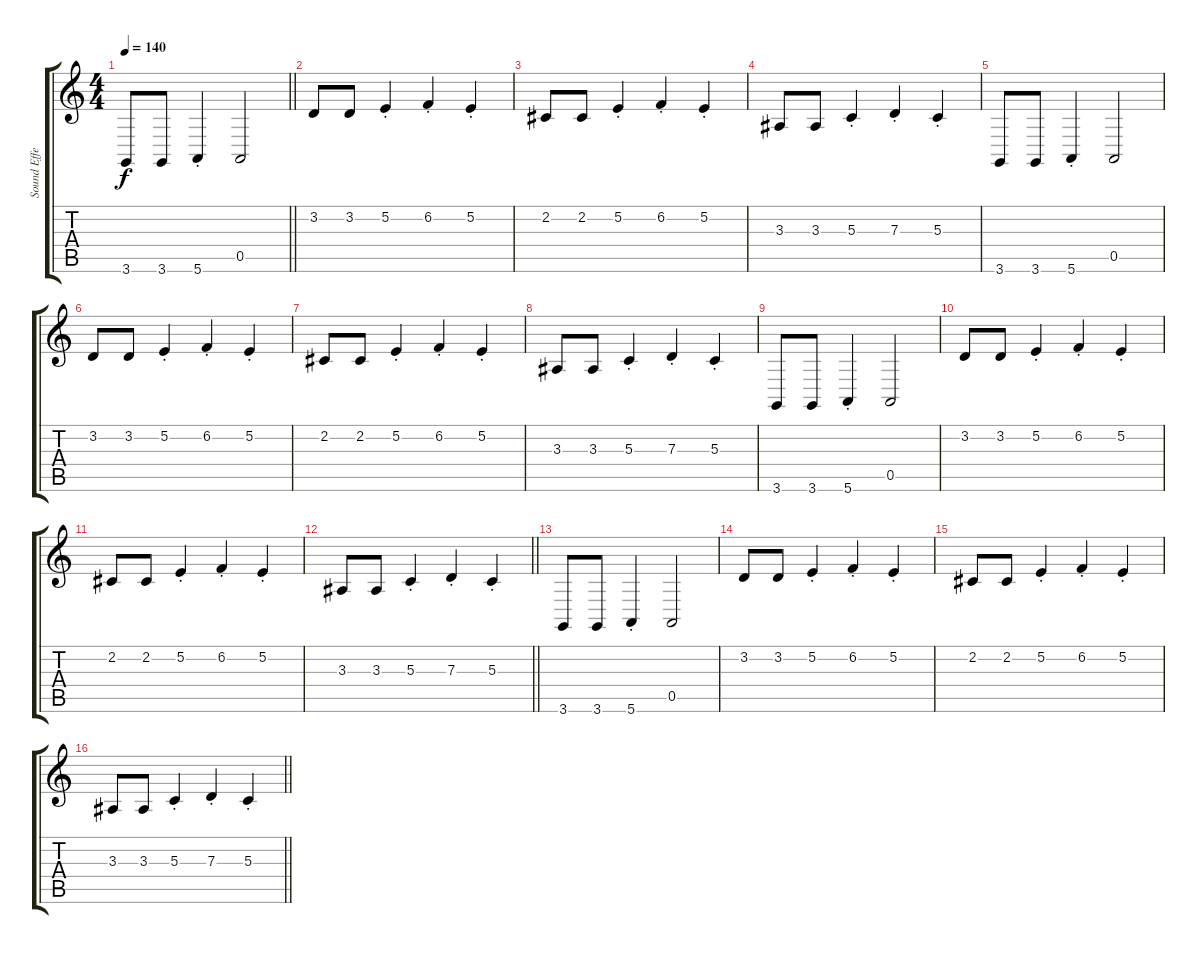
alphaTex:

\track ("Sound Effect" "Sound Effe") {instrument tangoaccordion}
\staff {score tabs}
\tuning (E4 B3 G3 D3 A2 E2) {hide}
\ts (4 4)
\tempo 140
\clef g2
\barLineRight lightlight
\ks c
3.6.8{dy f} 3.6.8 5.6{st}.4 0.5.2 |
\section ("" "")
3.2.8 3.2.8 5.2{st}.4 6.2{st}.4 5.2{st}.4 |
2.2.8 2.2.8 5.2{st}.4 6.2{st}.4 5.2{st}.4 |
3.3.8 3.3.8 5.3{st}.4 7.3{st}.4 5.3{st}.4 |
3.6.8 3.6.8 5.6{st}.4 0.5.2 |
3.2.8 3.2.8 5.2{st}.4 6.2{st}.4 5.2{st}.4 |
2.2.8 2.2.8 5.2{st}.4 6.2{st}.4 5.2{st}.4 |
3.3.8 3.3.8 5.3{st}.4 7.3{st}.4 5.3{st}.4 |
3.6.8 3.6.8 5.6{st}.4 0.5.2 |
3.2.8 3.2.8 5.2{st}.4 6.2{st}.4 5.2{st}.4 |
2.2.8 2.2.8 5.2{st}.4 6.2{st}.4 5.2{st}.4 |
\barLineRight lightlight
3.3.8 3.3.8 5.3{st}.4 7.3{st}.4 5.3{st}.4 |
\section ("" "")
3.6.8 3.6.8 5.6{st}.4 0.5.2 |
3.2.8 3.2.8 5.2{st}.4 6.2{st}.4 5.2{st}.4 |
2.2.8 2.2.8 5.2{st}.4 6.2{st}.4 5.2{st}.4 |
\barLineRight lightlight
3.3.8 3.3.8 5.3{st}.4 7.3{st}.4 5.3{st}.4
